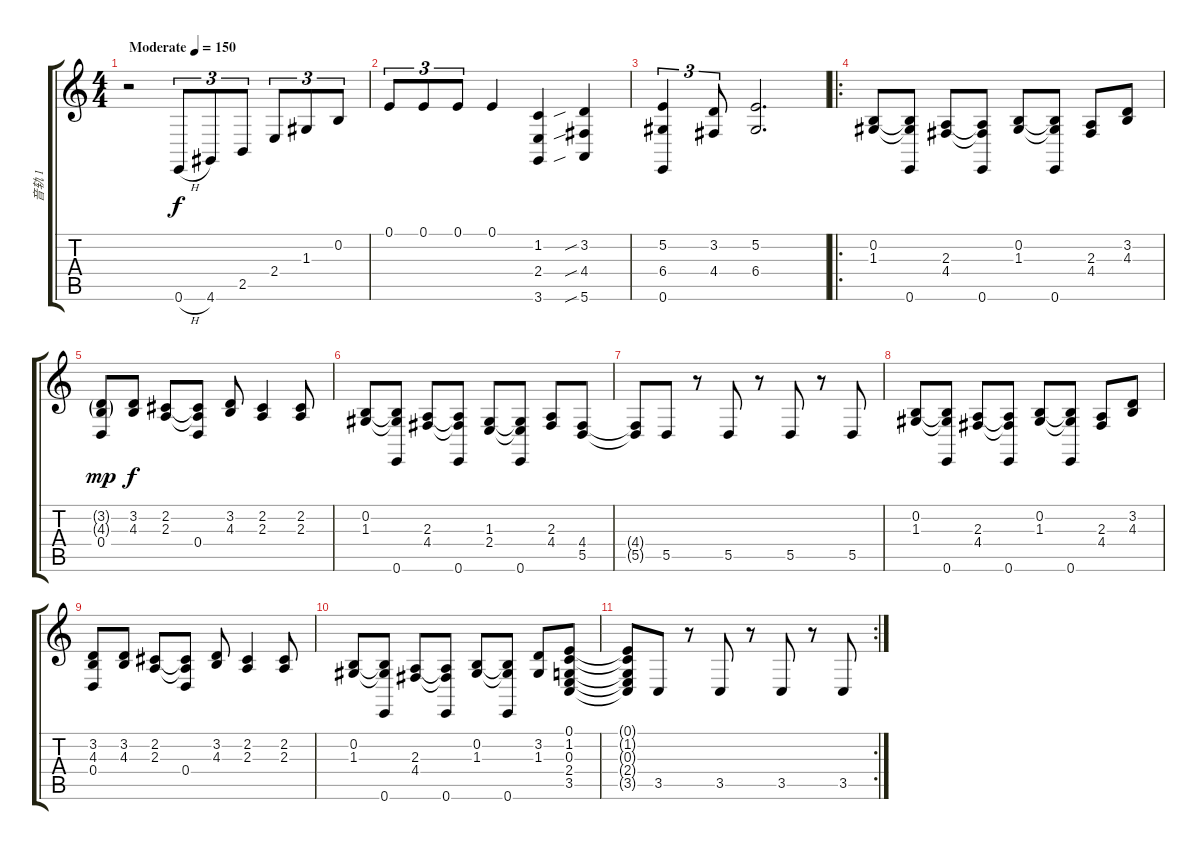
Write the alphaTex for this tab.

\track ("音轨 1" "音轨 1") {instrument acousticgrandpiano}
\staff {score tabs}
\tuning (E4 B3 G3 D3 A2 E2) {hide}
\ts (4 4)
\tempo (150 "Moderate")
\clef g2
\ks c
r.2{dy f instrument acousticgrandpiano} 0.6{h}.8{tu (3 2)} 4.6.8{tu (3 2)} 2.5.8{tu (3 2)} 2.4.8{tu (3 2)} 1.3.8{tu (3 2)} 0.2.8{tu (3 2)} |
0.1.8{tu (3 2)} 0.1.8{tu (3 2)} 0.1.8{tu (3 2)} 0.1.4 (1.2 2.4 3.6).4 (3.2{sib} 4.4{sib} 5.6{sib}).4 |
(5.2 6.4 0.6).4{tu (3 2)} (3.2 4.4).8{tu (3 2)} (5.2 6.4).2{d} |
\ro
(0.2 1.3).8 (0.2{t} 1.3{t} 0.6).8 (2.3 4.4).8 (2.3{t} 4.4{t} 0.6).8 (0.2 1.3).8 (0.2{t} 1.3{t} 0.6).8 (2.3 4.4).8 (3.2 4.3).8 |
(3.2{g} 4.3{g} 0.4).8{dy mp} (3.2 4.3).8{dy f} (2.2 2.3).8 (2.2{t} 2.3{t} 0.4).8 (3.2 4.3).8 (2.2 2.3).4 (2.2 2.3).8 |
(0.2 1.3).8 (0.2{t} 1.3{t} 0.6).8 (2.3 4.4).8 (2.3{t} 4.4{t} 0.6).8 (1.3 2.4).8 (1.3{t} 2.4{t} 0.6).8 (2.3 4.4).8 (4.4 5.5).8 |
(4.4{t} 5.5{t}).8 5.5.8 r.8 5.5.8 r.8 5.5.8 r.8 5.5.8 |
(0.2 1.3).8 (0.2{t} 1.3{t} 0.6).8 (2.3 4.4).8 (2.3{t} 4.4{t} 0.6).8 (0.2 1.3).8 (0.2{t} 1.3{t} 0.6).8 (2.3 4.4).8 (3.2 4.3).8 |
(3.2 4.3 0.4).8 (3.2 4.3).8 (2.2 2.3).8 (2.2{t} 2.3{t} 0.4).8 (3.2 4.3).8 (2.2 2.3).4 (2.2 2.3).8 |
(0.2 1.3).8 (0.2{t} 1.3{t} 0.6).8 (2.3 4.4).8 (2.3{t} 4.4{t} 0.6).8 (0.2 1.3).8 (0.2{t} 1.3{t} 0.6).8 (3.2 1.3).8 (0.1 1.2 0.3 2.4 3.5).8 |
\rc 2
(0.1{t} 1.2{t} 0.3{t} 2.4{t} 3.5{t}).8 3.5.8 r.8 3.5.8 r.8 3.5.8 r.8 3.5.8
